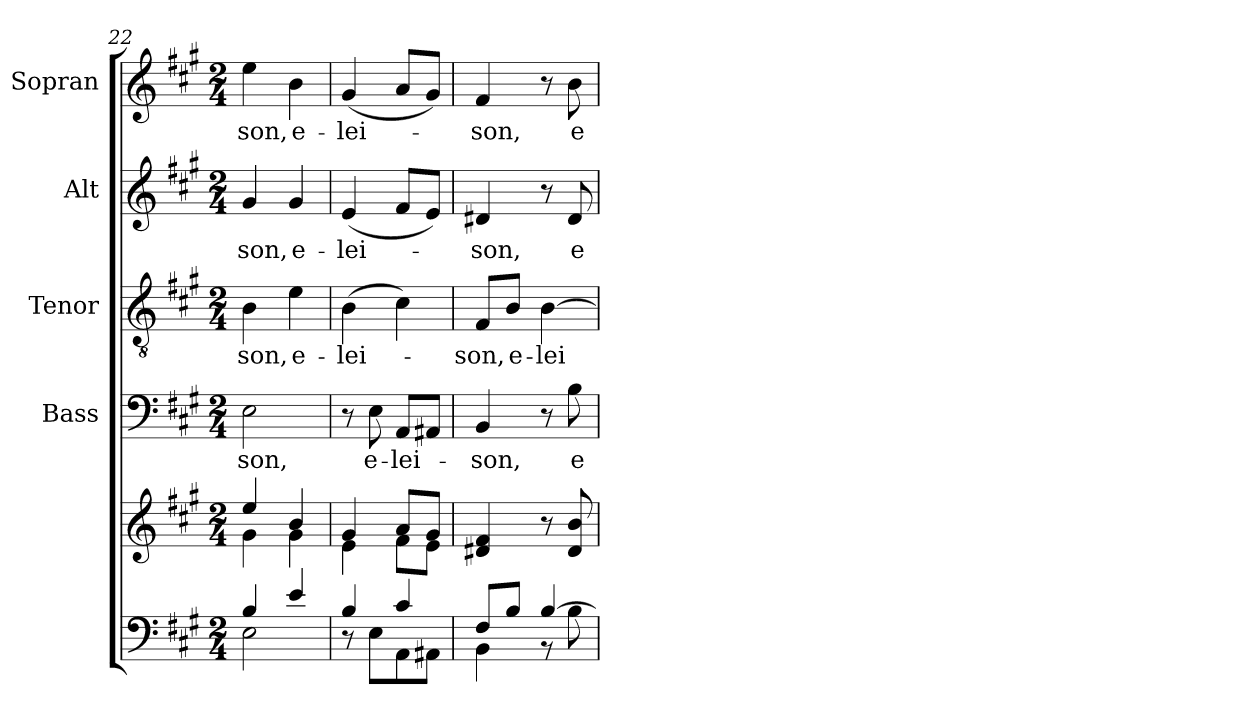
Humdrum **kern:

**kern	**kern	**kern	**text	**kern	**text	**kern	**text	**kern	**text
*part5	*part5	*part4	*part4	*part3	*part3	*part2	*part2	*part1	*part1
*staff6	*staff5	*staff4	*staff4	*staff3	*staff3	*staff2	*staff2	*staff1	*staff1
*	*	*I"Bass	*	*I"Tenor	*	*I"Alt	*	*I"Sopran	*
*	*	*I'B.	*	*I'T.	*	*I'A.	*	*I'S.	*
*clefF4	*clefG2	*clefF4	*	*clefGv2	*	*clefG2	*	*clefG2	*
*k[f#c#g#]	*k[f#c#g#]	*k[f#c#g#]	*	*k[f#c#g#]	*	*k[f#c#g#]	*	*k[f#c#g#]	*
*A:	*A:	*A:	*	*A:	*	*A:	*	*A:	*
*M2/4	*M2/4	*M2/4	*	*M2/4	*	*M2/4	*	*M2/4	*
=22	=22	=22	=22	=22	=22	=22	=22	=22	=22
*^	*^	*	*	*	*	*	*	*	*
!	!	!	!	!	!LO:LY:b	!	!LO:LY:b	!	!LO:LY:b	!	!LO:LY:b
4B/	2E\	4ee/	4g#\	2E\	-son,	4B\	-son,	4g#/	-son,	4ee\	-son,
!	!	!	!	!	!	!	!LO:LY:b	!	!LO:LY:b	!	!LO:LY:b
4e/	.	4b/	4g#\	.	.	4e\	e-	4g#/	e-	4b\	e-
=23	=23	=23	=23	=23	=23	=23	=23	=23	=23	=23	=23
!	!	!	!	!	!	!	!LO:LY:b	!	!LO:LY:b	!	!LO:LY:b
4B/	8rC	4g#/	4e\	8r	.	(>4B\	-lei-	(<4e/	-lei-	(<4g#/	-lei-
!	!	!	!	!	!LO:LY:b	!	!	!	!	!	!
.	8E\L	.	.	8E\	e-	.	.	.	.	.	.
!	!	!	!	!	!LO:LY:b	!	!	!	!	!	!
4c#/	8AA\	8a/L	8f#\L	8AA/L	-lei-	4c#\)	.	8f#/L	.	8a/L	.
.	8AA#X\J	8g#/J	8e\J	8AA#X/J	.	.	.	8e/J)	.	8g#/J)	.
=24	=24	=24	=24	=24	=24	=24	=24	=24	=24	=24	=24
!	!	!	!	!	!LO:LY:b	!	!LO:LY:b	!	!LO:LY:b	!	!LO:LY:b
*	*	*v	*v	*	*	*	*	*	*	*	*
8F#/L	4BB\	4d#X/ 4f#/	4BB/	-son,	8F#/L	-son,	4d#X/	-son,	4f#/	-son,
!	!	!	!	!	!	!LO:LY:b	!	!	!	!
8B/J	.	.	.	.	8B/J	e-	.	.	.	.
!	!	!	!	!	!	!LO:LY:b	!	!	!	!
[>4B/	8r	8r	8r	.	[4B\	-lei-	8r	.	8r	.
!	!	!	!	!LO:LY:b	!	!	!	!LO:LY:b	!	!LO:LY:b
.	8B\	8d#/ 8b/	8B\	e-	.	.	8d#/	e-	8b\	e-
*v	*v	*	*	*	*	*	*	*	*	*
=	=	=	=	=	=	=	=	=	=
*-	*-	*-	*-	*-	*-	*-	*-	*-	*-
